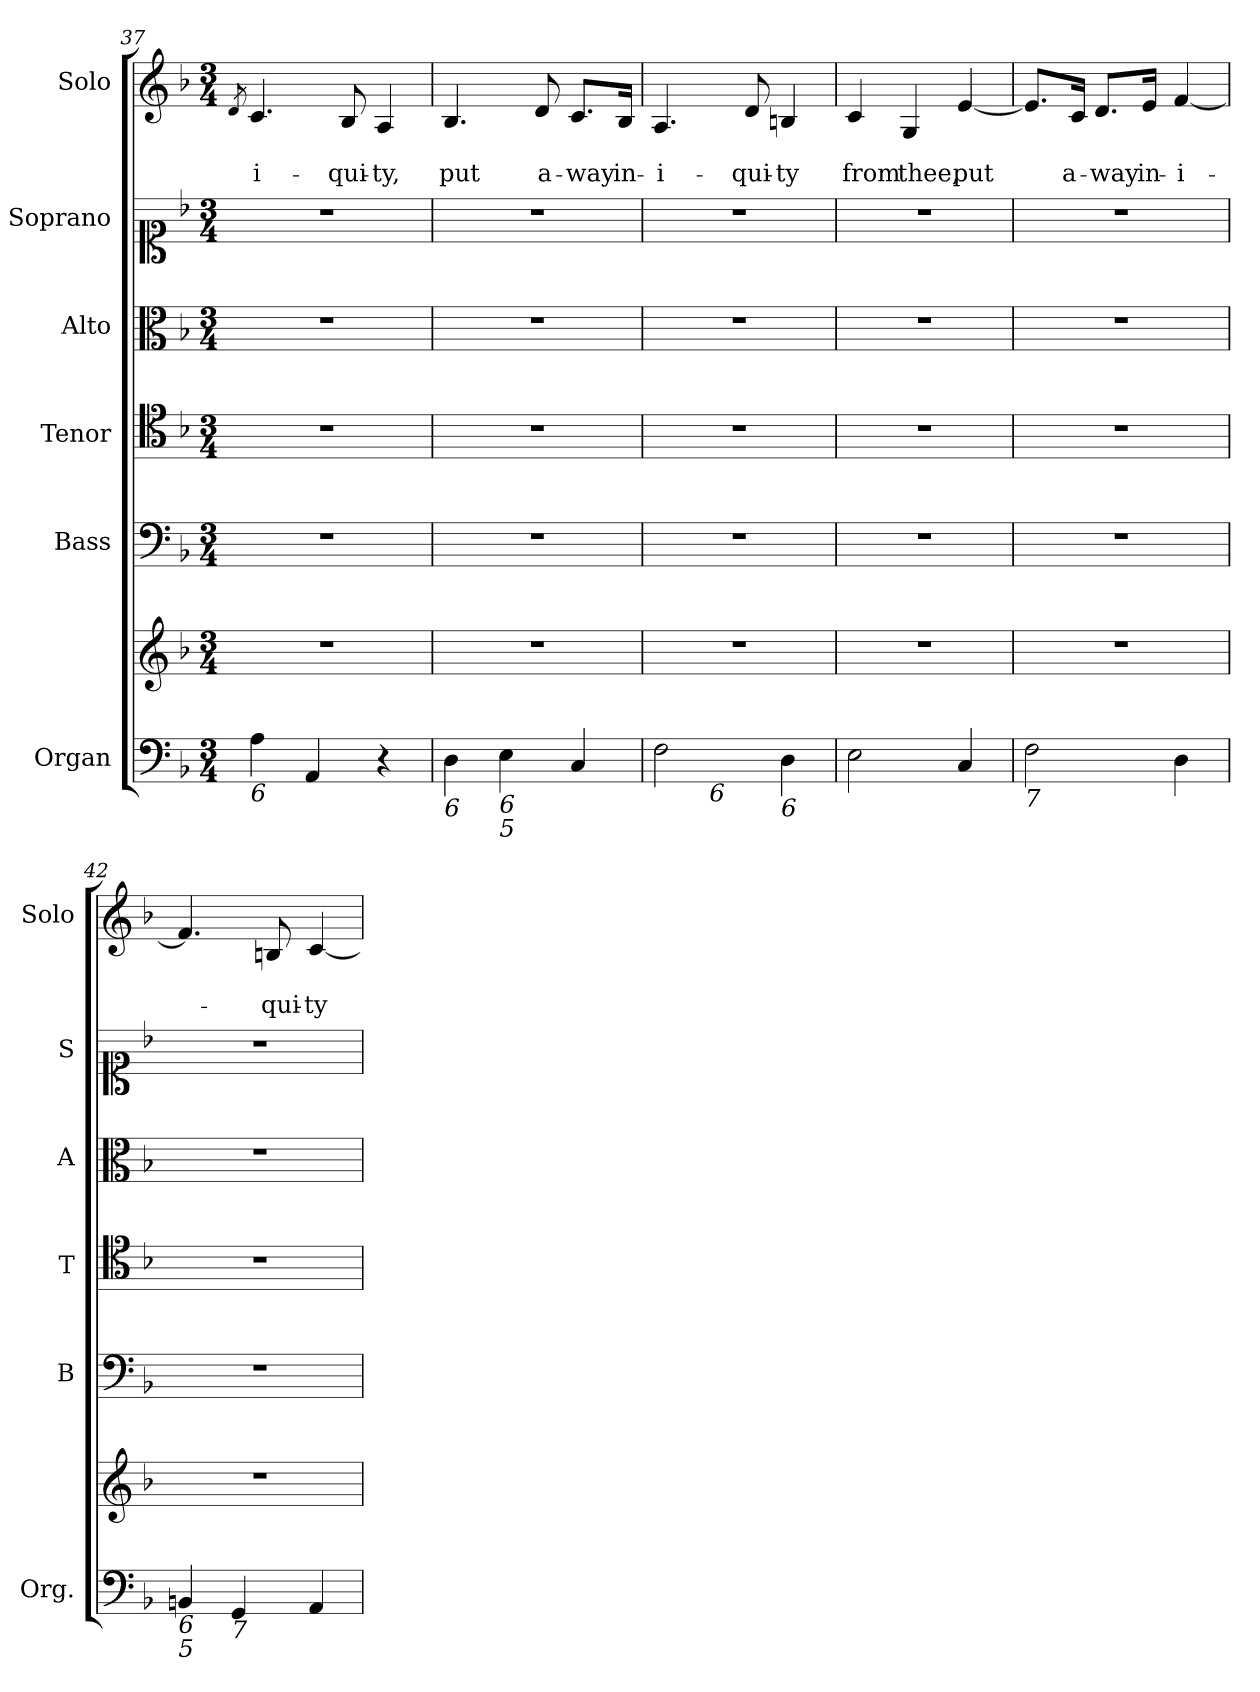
**kern	**kern	**kern	**kern	**kern	**kern	**kern	**text	**text
*part6	*part6	*part5	*part4	*part3	*part2	*part1	*part1	*part1
*staff7	*staff6	*staff5	*staff4	*staff3	*staff2	*staff1	*staff1	*staff1
*I"Organ	*	*I"Bass	*I"Tenor	*I"Alto	*I"Soprano	*I"Solo	*	*
*I'Org.	*	*I'B	*I'T	*I'A	*I'S	*I'Solo	*	*
*clefF4	*clefG2	*clefF4	*clefC4	*clefC3	*clefC1	*clefG2	*	*
*k[b-]	*k[b-]	*k[b-]	*k[b-]	*k[b-]	*k[b-]	*k[b-]	*	*
*F:	*F:	*F:	*F:	*F:	*F:	*F:	*	*
*M3/4	*M3/4	*M3/4	*M3/4	*M3/4	*M3/4	*M3/4	*	*
=37	=37	=37	=37	=37	=37	=37	=37	=37
.	.	.	.	.	.	8qd/	.	.
!LO:TX:b:i:t=6	!	!	!	!	!	!	!	!
!	!	!	!	!	!	!	!	!LO:LY:b
4A\	2.r	2.r	2.r	2.r	2.r	4.c/	.	-i-
4AA/	.	.	.	.	.	.	.	.
!	!	!	!	!	!	!	!	!LO:LY:b
.	.	.	.	.	.	8B-/	.	-qui-
!	!	!	!	!	!	!	!	!LO:LY:b
4r	.	.	.	.	.	4A/	.	-ty,
=38	=38	=38	=38	=38	=38	=38	=38	=38
!LO:TX:b:i:t=6	!	!	!	!	!	!	!	!
!	!	!	!	!	!	!	!	!LO:LY:b
4D\	2.r	2.r	2.r	2.r	2.r	4.B-/	.	put
!LO:TX:b:i:t=6	!	!	!	!	!	!	!	!
!LO:TX:b:i:t=5	!	!	!	!	!	!	!	!
4E\	.	.	.	.	.	.	.	.
!	!	!	!	!	!	!	!	!LO:LY:b
.	.	.	.	.	.	8d/	.	a-
!	!	!	!	!	!	!	!	!LO:LY:b
4C/	.	.	.	.	.	8.c/L	.	-way
!	!	!	!	!	!	!	!	!LO:LY:b
.	.	.	.	.	.	16B-/Jk	.	in-
=39	=39	=39	=39	=39	=39	=39	=39	=39
!LO:TX:b:i:t=5	!	!	!	!	!	!	!	!
!	!	!	!	!	!	!	!	!LO:LY:b
*^	*	*	*	*	*	*	*	*
2F\	4ryy	2.r	2.r	2.r	2.r	2.r	4.A/	.	-i-
!	!LO:TX:b:i:t=6	!	!	!	!	!	!	!	!
.	2ryy	.	.	.	.	.	.	.	.
!	!	!	!	!	!	!	!	!	!LO:LY:b
.	.	.	.	.	.	.	8d/	.	-qui-
!LO:TX:b:i:t=6	!	!	!	!	!	!	!	!	!
!	!	!	!	!	!	!	!	!	!LO:LY:b
4D\	.	.	.	.	.	.	4Bn/	.	-ty
=40	=40	=40	=40	=40	=40	=40	=40	=40	=40
!LO:TX:b:i:t=6	!	!	!	!	!	!	!	!	!
!	!	!	!	!	!	!	!	!	!LO:LY:b
*v	*v	*	*	*	*	*	*	*	*
2E\	2.r	2.r	2.r	2.r	2.r	4c/	.	from
!	!	!	!	!	!	!	!	!LO:LY:b
.	.	.	.	.	.	4G/	.	thee,
!	!	!	!	!	!	!	!	!LO:LY:b
4C/	.	.	.	.	.	[4e/	.	put
=41	=41	=41	=41	=41	=41	=41	=41	=41
!LO:TX:b:i:t=7	!	!	!	!	!	!	!	!
2F\	2.r	2.r	2.r	2.r	2.r	8.e/L]	.	.
!	!	!	!	!	!	!	!	!LO:LY:b
.	.	.	.	.	.	16c/Jk	.	a-
!	!	!	!	!	!	!	!	!LO:LY:b
.	.	.	.	.	.	8.d/L	.	-way
!	!	!	!	!	!	!	!	!LO:LY:b
.	.	.	.	.	.	16e/Jk	.	in-
!	!	!	!	!	!	!	!	!LO:LY:b
4D\	.	.	.	.	.	[4f/	.	-i-
!!LO:LB:g=z
=42	=42	=42	=42	=42	=42	=42	=42	=42
!LO:TX:b:i:t=6	!	!	!	!	!	!	!	!
!LO:TX:b:i:t=5	!	!	!	!	!	!	!	!
4BBn/	2.r	2.r	2.r	2.r	2.r	4.f/]	.	.
!LO:TX:b:i:t=7	!	!	!	!	!	!	!	!
4GG/	.	.	.	.	.	.	.	.
!	!	!	!	!	!	!	!	!LO:LY:b
.	.	.	.	.	.	8Bn/	.	-qui-
!	!	!	!	!	!	!	!	!LO:LY:b
4AA/	.	.	.	.	.	[4c/	.	-ty
=	=	=	=	=	=	=	=	=
*-	*-	*-	*-	*-	*-	*-	*-	*-
